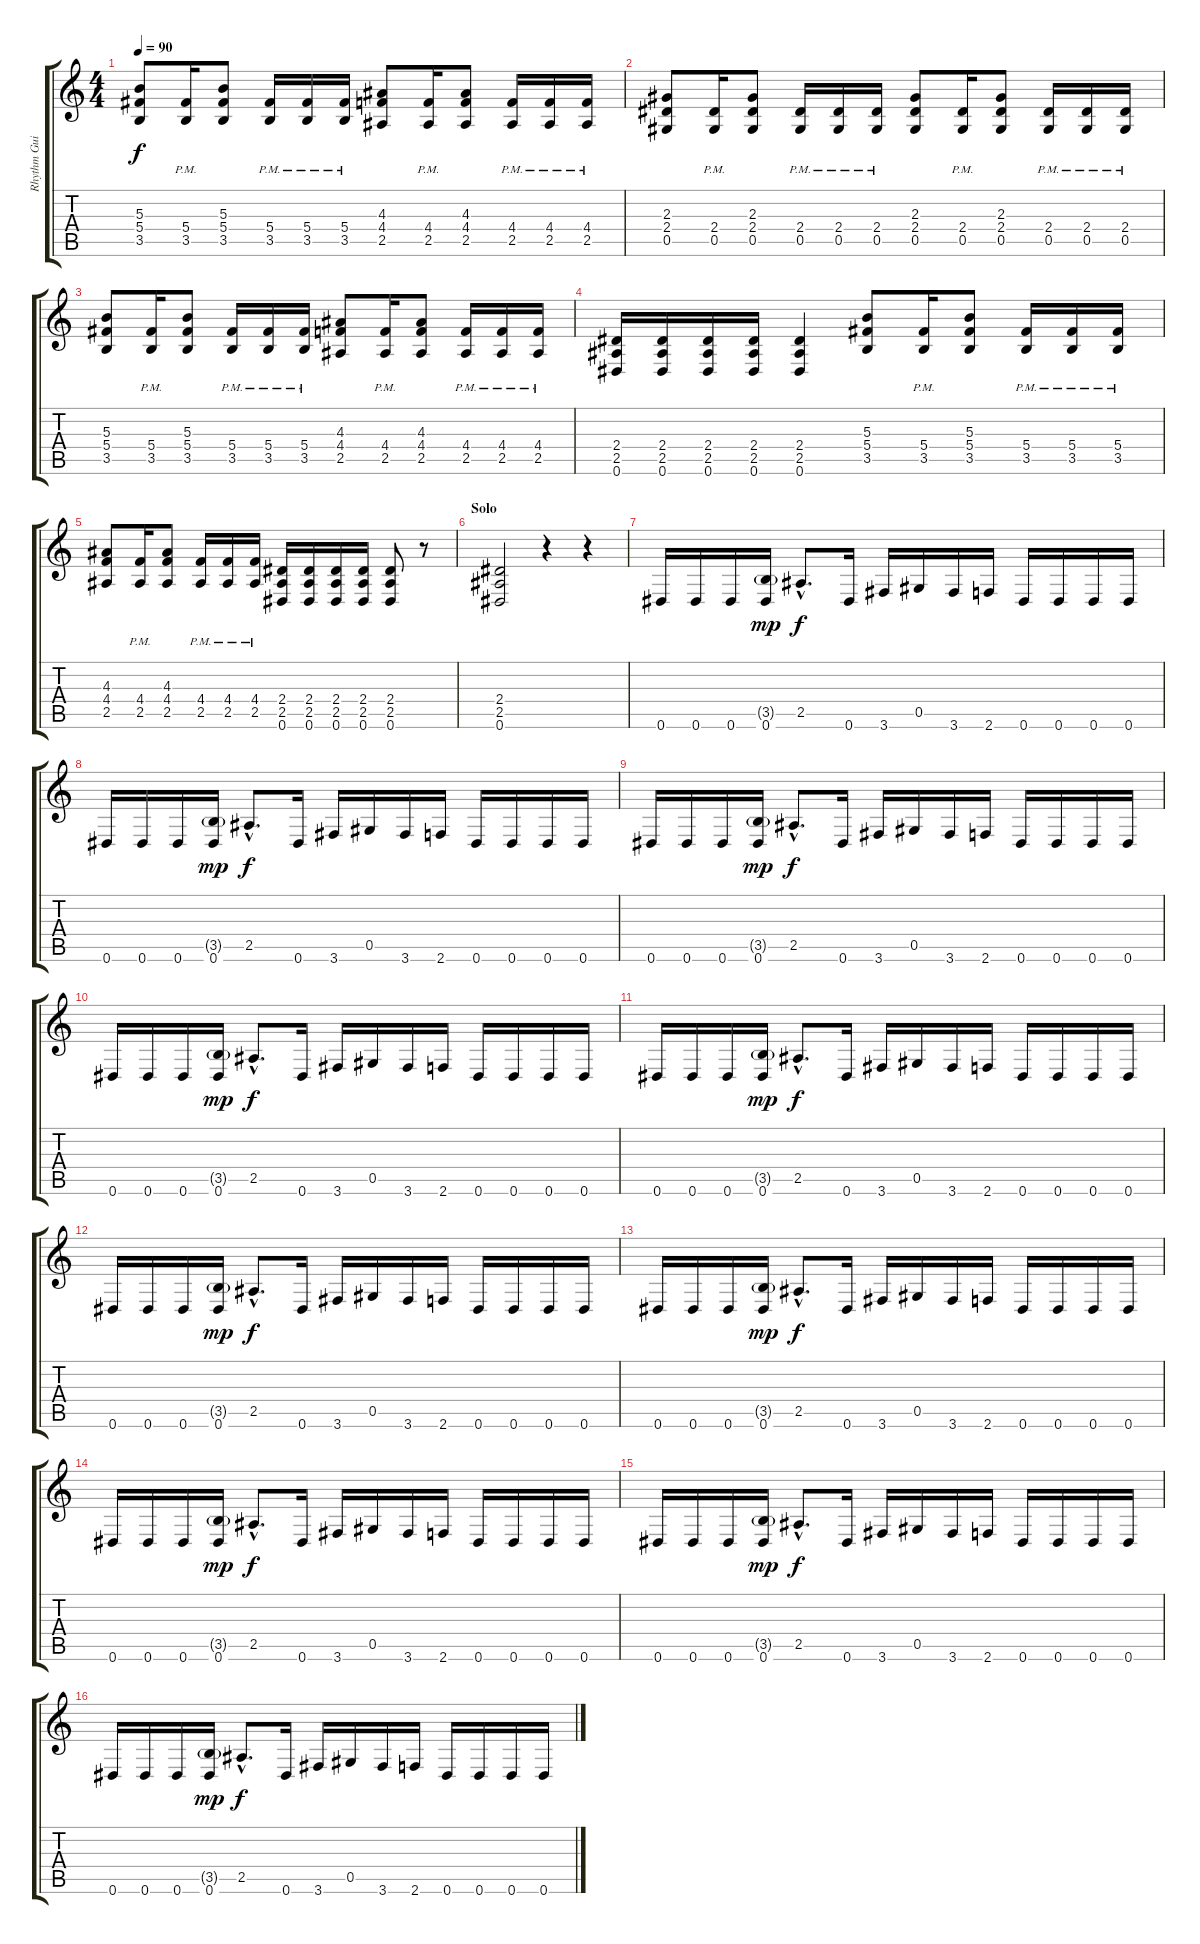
\track ("Rhythm Guitar" "Rhythm Gui") {instrument overdrivenguitar}
\staff {score tabs}
\tuning (Eb4 Bb3 Gb3 Db3 Ab2 Eb2) {hide}
\ts (4 4)
\tempo 90
\clef g2
\ks c
(5.3 5.4 3.5).8{dy f} (5.4{pm} 3.5{pm}).16 (5.3 5.4 3.5).8 (5.4{pm} 3.5{pm}).16 (5.4{pm} 3.5{pm}).16 (5.4{pm} 3.5{pm}).16 (4.3 4.4 2.5).8 (4.4{pm} 2.5{pm}).16 (4.3 4.4 2.5).8 (4.4{pm} 2.5{pm}).16 (4.4{pm} 2.5{pm}).16 (4.4{pm} 2.5{pm}).16 |
(2.3 2.4 0.5).8 (2.4{pm} 0.5{pm}).16 (2.3 2.4 0.5).8 (2.4{pm} 0.5{pm}).16 (2.4{pm} 0.5{pm}).16 (2.4{pm} 0.5{pm}).16 (2.3 2.4 0.5).8 (2.4{pm} 0.5{pm}).16 (2.3 2.4 0.5).8 (2.4{pm} 0.5{pm}).16 (2.4{pm} 0.5{pm}).16 (2.4{pm} 0.5{pm}).16 |
(5.3 5.4 3.5).8 (5.4{pm} 3.5{pm}).16 (5.3 5.4 3.5).8 (5.4{pm} 3.5{pm}).16 (5.4{pm} 3.5{pm}).16 (5.4{pm} 3.5{pm}).16 (4.3 4.4 2.5).8 (4.4{pm} 2.5{pm}).16 (4.3 4.4 2.5).8 (4.4{pm} 2.5{pm}).16 (4.4{pm} 2.5{pm}).16 (4.4{pm} 2.5{pm}).16 |
(2.4 2.5 0.6).16 (2.4 2.5 0.6).16 (2.4 2.5 0.6).16 (2.4 2.5 0.6).16 (2.4 2.5 0.6).4 (5.3 5.4 3.5).8 (5.4{pm} 3.5{pm}).16 (5.3 5.4 3.5).8 (5.4{pm} 3.5{pm}).16 (5.4{pm} 3.5{pm}).16 (5.4{pm} 3.5{pm}).16 |
(4.3 4.4 2.5).8 (4.4{pm} 2.5{pm}).16 (4.3 4.4 2.5).8 (4.4{pm} 2.5{pm}).16 (4.4{pm} 2.5{pm}).16 (4.4{pm} 2.5{pm}).16 (2.4 2.5 0.6).16 (2.4 2.5 0.6).16 (2.4 2.5 0.6).16 (2.4 2.5 0.6).16 (2.4 2.5 0.6).8 r.8 |
\section ("" "Solo")
(2.4 2.5 0.6).2 r.4 r.4 |
0.6.16{instrument distortionguitar} 0.6.16 0.6.16 (3.5{g} 0.6).16{dy mp} 2.5{hac}.8{d dy f} 0.6.16 3.6.16 0.5.16 3.6.16 2.6.16 0.6.16 0.6.16 0.6.16 0.6.16 |
0.6.16 0.6.16 0.6.16 (3.5{g} 0.6).16{dy mp} 2.5{hac}.8{d dy f} 0.6.16 3.6.16 0.5.16 3.6.16 2.6.16 0.6.16 0.6.16 0.6.16 0.6.16 |
0.6.16 0.6.16 0.6.16 (3.5{g} 0.6).16{dy mp} 2.5{hac}.8{d dy f} 0.6.16 3.6.16 0.5.16 3.6.16 2.6.16 0.6.16 0.6.16 0.6.16 0.6.16 |
0.6.16 0.6.16 0.6.16 (3.5{g} 0.6).16{dy mp} 2.5{hac}.8{d dy f} 0.6.16 3.6.16 0.5.16 3.6.16 2.6.16 0.6.16 0.6.16 0.6.16 0.6.16 |
0.6.16 0.6.16 0.6.16 (3.5{g} 0.6).16{dy mp} 2.5{hac}.8{d dy f} 0.6.16 3.6.16 0.5.16 3.6.16 2.6.16 0.6.16 0.6.16 0.6.16 0.6.16 |
0.6.16 0.6.16 0.6.16 (3.5{g} 0.6).16{dy mp} 2.5{hac}.8{d dy f} 0.6.16 3.6.16 0.5.16 3.6.16 2.6.16 0.6.16 0.6.16 0.6.16 0.6.16 |
0.6.16 0.6.16 0.6.16 (3.5{g} 0.6).16{dy mp} 2.5{hac}.8{d dy f} 0.6.16 3.6.16 0.5.16 3.6.16 2.6.16 0.6.16 0.6.16 0.6.16 0.6.16 |
0.6.16 0.6.16 0.6.16 (3.5{g} 0.6).16{dy mp} 2.5{hac}.8{d dy f} 0.6.16 3.6.16 0.5.16 3.6.16 2.6.16 0.6.16 0.6.16 0.6.16 0.6.16 |
0.6.16 0.6.16 0.6.16 (3.5{g} 0.6).16{dy mp} 2.5{hac}.8{d dy f} 0.6.16 3.6.16 0.5.16 3.6.16 2.6.16 0.6.16 0.6.16 0.6.16 0.6.16 |
0.6.16 0.6.16 0.6.16 (3.5{g} 0.6).16{dy mp} 2.5{hac}.8{d dy f} 0.6.16 3.6.16 0.5.16 3.6.16 2.6.16 0.6.16 0.6.16 0.6.16 0.6.16
